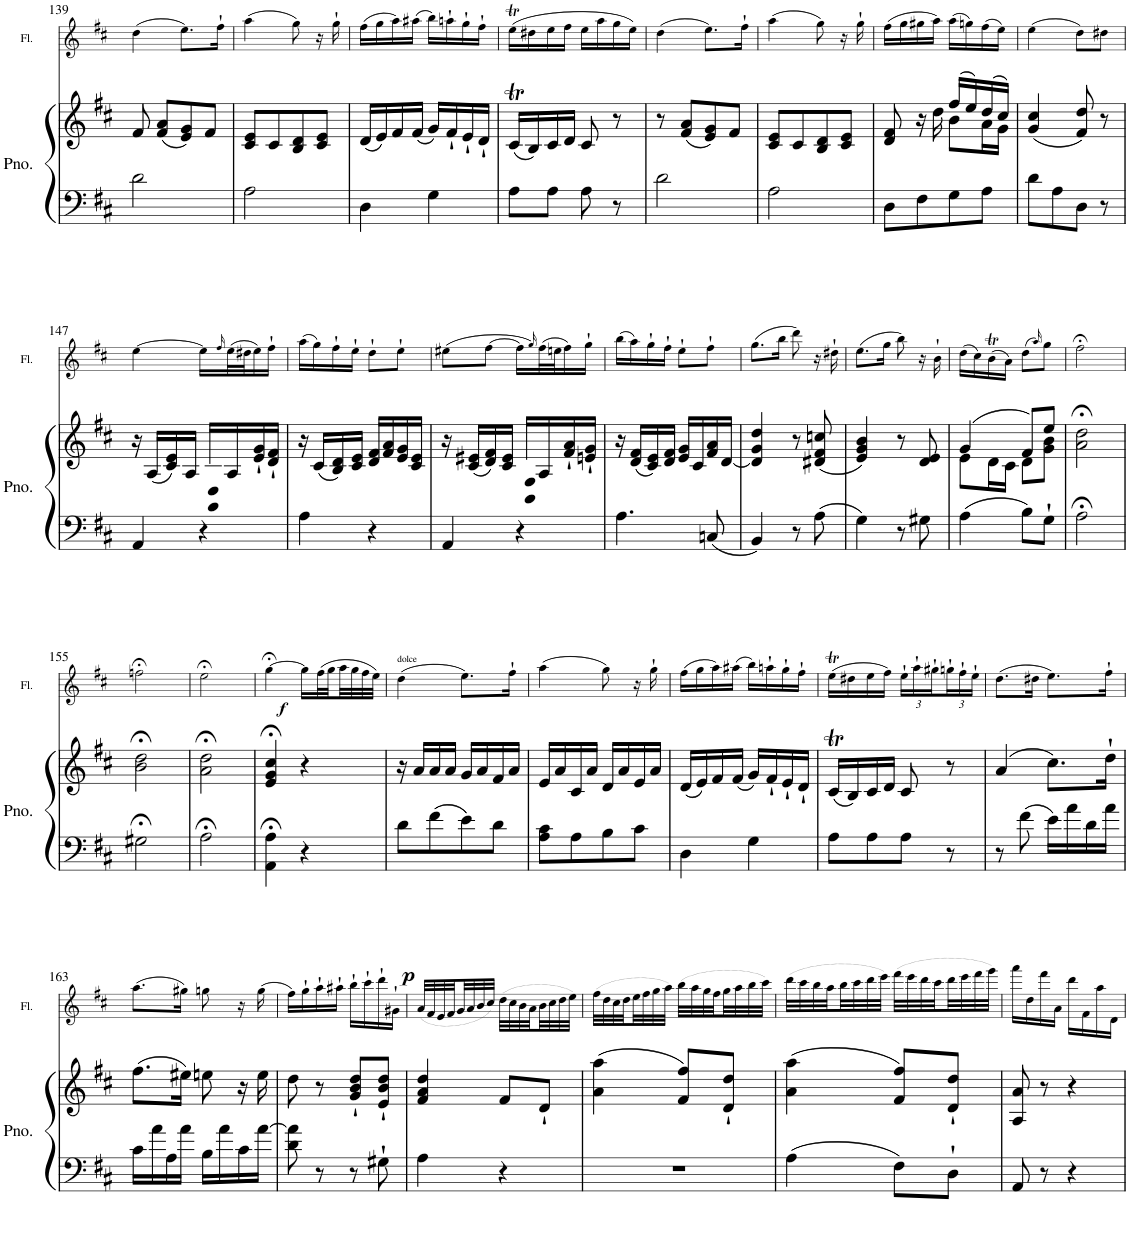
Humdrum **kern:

**kern	**kern	**dynam	**kern	**dynam
*part2	*part2	*part2	*part1	*part1
*staff3	*staff2	*staff2/3	*staff1	*staff1
*I"Piano	*	*	*I"Flute	*
*I'Pno.	*	*	*I'Fl.	*
!!LO:PB:g=z
*clefF4	*clefG2	*	*clefG2	*
*k[f#c#]	*k[f#c#]	*	*k[f#c#]	*
*M2/4	*M2/4	*	*M2/4	*
=139	=139	=139	=139	=139
2d\	8f#/	.	(4dd\	.
.	(8f#/ 8a/L	.	.	.
.	8e/ 8g/)	.	8.ee\L)	.
.	8f#/J	.	.	.
.	.	.	16ff#`\Jk	.
=140	=140	=140	=140	=140
2A\	8c#/ 8e/L	.	(4aa\	.
.	8c#/	.	.	.
.	8B/ 8d/	.	8gg\)	.
.	8c#/ 8e/J	.	16r	.
.	.	.	16gg`\	.
=141	=141	=141	=141	=141
4D\	(16d/LL	.	(16ff#\LL	.
.	16e/)	.	16gg\	.
.	16f#/	.	16aa\)	.
.	(16f#/JJ	.	(16aa#X\JJ	.
4G\	16g/LL)	.	16bb\LL)	.
.	16f#`/	.	16aan`\	.
.	16e`/	.	16gg`\	.
.	16d`/JJ	.	16ff#`\JJ	.
=142	=142	=142	=142	=142
8A\L	(16c#t/LL	.	(16eeT\LL	.
.	16B/)	.	16dd#X\	.
8A\J	16c#/	.	16ee\	.
.	16d/JJ	.	16ff#\JJ	.
8A\	8c#/	.	16ee\LL	.
.	.	.	16aa\	.
8r	8r	.	16gg\	.
.	.	.	16ee\JJ)	.
=143	=143	=143	=143	=143
2d\	8r	.	(4dd\	.
.	(8f#/ 8a/L	.	.	.
.	8e/ 8g/)	.	8.ee\L)	.
.	8f#/J	.	.	.
.	.	.	16ff#`\Jk	.
=144	=144	=144	=144	=144
2A\	8c#/ 8e/L	.	(4aa\	.
.	8c#/	.	.	.
.	8B/ 8d/	.	8gg\)	.
.	8c#/ 8e/J	.	16r	.
.	.	.	16gg`\	.
=145	=145	=145	=145	=145
*	*^	*	*	*
8D\L	8d/ 8f#/	4ryy	.	(16ff#\LL	.
.	.	.	.	16gg\	.
8F#\	16r	.	.	16gg#X\	.
.	16dd\	.	.	16aa\JJ)	.
8G\	(16ff#/LL	8b\L	.	(16aa\LL	.
.	16ee/)	.	.	16ggn\)	.
8A\J	(16dd/	16a\L	.	(16ff#\	.
.	16cc#/JJ)	16g\JJ	.	16ee\JJ)	.
*	*v	*v	*	*	*
=146	=146	=146	=146	=146
8d\L	(4g/ 4cc#/	.	(4ee\	.
8A\	.	.	.	.
8D\J	8f#/ 8dd/)	.	8dd\L)	.
8r	8r	.	8dd#X\J	.
!!LO:LB:g=z
=147	=147	=147	=147	=147
4AA/	16r	.	[4ee\	.
.	(16A/LL	.	.	.
.	16c#/ 16e/)	.	.	.
.	16A/JJ	.	.	.
4r	16c#/ 16e/LL	.	16ee\LL]	.
.	.	.	16qff#/	.
.	16A/	.	(32ee\L	.
.	.	.	32dd#X\J	.
.	16e/` 16g/`	.	16ee\)	.
.	16d/` 16f#/`JJ	.	16ff#`\JJ	.
=148	=148	=148	=148	=148
4A\	16r	.	(16aa\LL	.
.	(16c#/LL	.	16gg\)	.
.	16B/ 16d/)	.	16ff#`\	.
.	16c#/ 16e/JJ	.	16ee`\JJ	.
4r	16d/ 16f#/LL	.	8dd`\L	.
.	16f#/ 16a/	.	.	.
.	16e/ 16g/	.	8ee`\J	.
.	16c#/ 16e/JJ	.	.	.
=149	=149	=149	=149	=149
4AA/	16r	.	(8ee#X\L	.
.	(16c#/ 16e#X/LL	.	.	.
.	16d/ 16f#/)	.	[8ff#\J	.
.	16c#/ 16e#X/JJ	.	.	.
4r	16d/ 16f#/LL	.	16ff#\LL]	.
.	.	.	16qgg/)	.
.	16A/	.	(32ff#\L	.
.	.	.	32een\J	.
.	16f#/` 16a/`	.	16ff#\)	.
.	16en/` 16g/`JJ	.	16gg`\JJ	.
=150	=150	=150	=150	=150
4.A\	16r	.	(16bb\LL	.
.	(16d/ 16f#/LL	.	16aa\)	.
.	16c#/ 16e/)	.	16gg`\	.
.	16d/ 16f#/JJ	.	16ff#`\JJ	.
.	16e/ 16g/LL	.	8ee`\L	.
.	16c#/	.	.	.
8Cn/	16f#/ 16a/	.	8ff#`\J	.
.	[16d/JJ	.	.	.
=151	=151	=151	=151	=151
4BB/	4d/] 4g/ 4dd/	.	(8.gg\L	.
.	.	.	16bb\Jk	.
8r	8r	.	8ddd\)	.
8A\	(8d#X/ 8f#/ 8ccn/	.	16r	.
.	.	.	16dd#X`\	.
=152	=152	=152	=152	=152
4G\	4e/ 4g/ 4b/)	.	(8.ee\L	.
.	.	.	16gg\Jk	.
8r	8r	.	8bb\)	.
8G#X\	8d/ 8e/	.	16r	.
.	.	.	16b`\	.
=153	=153	=153	=153	=153
*	*^	*	*	*
4A\	(4g/	8e\L	.	(16dd\LL	.
.	.	.	.	16cc#\)	.
.	.	16d\L	.	(16bT\	.
.	.	16c#\JJ	.	16a\JJ)	.
8B\L	8f#/L)	8d\L	.	(8dd\L	.
.	.	.	.	16qaa/)	.
8G`\J	8ee/J	8g\ 8b\J	.	8gg\J	.
*	*v	*v	*	*	*
=154	=154	=154	=154	=154
2A;<\	2a\;< 2dd\;<	.	2ff#;<\	.
!!LO:LB:g=z
=155	=155	=155	=155	=155
2G#X;<\	2b\;< 2dd\;<	.	2ffn;<\	.
=156	=156	=156	=156	=156
2A;<\	2a\;< 2dd\;<	.	2ee;<\	.
=157	=157	=157	=157	=157
!	!	!	!	!LO:DY:b
4AA\;< 4A\;<	4e/;< 4g/;< 4cc#/;<	.	[4gg;<\	f
4r	4r	.	16gg\LL]	.
.	.	.	(32ff#\L	.
.	.	.	32gg\	.
.	.	.	32aa\	.
.	.	.	32gg\	.
.	.	.	32ff#\	.
.	.	.	32ee\JJJ)	.
=158	=158	=158	=158	=158
!	!	!	!LO:TX:a:t=dolce	!
!	!	!LO:DY:b=2	!	!
8d\L	16r	p	(4dd\	.
.	16a/LL	.	.	.
8f#\	16a/	.	.	.
.	16a/JJ	.	.	.
8e\	16g/LL	.	8.ee\L)	.
.	16a/	.	.	.
8d\J	16f#/	.	.	.
.	16a/JJ	.	16ff#`\Jk	.
=159	=159	=159	=159	=159
8A\ 8c#\L	16e/LL	.	(4aa\	.
.	16a/	.	.	.
8A\	16c#/	.	.	.
.	16a/JJ	.	.	.
8B\	16d/LL	.	8gg\)	.
.	16a/	.	.	.
8c#\J	16e/	.	16r	.
.	16a/JJ	.	16gg`\	.
=160	=160	=160	=160	=160
4D\	(16d/LL	.	(16ff#\LL	.
.	16e/)	.	16gg\	.
.	16f#/	.	16aa\)	.
.	(16f#/JJ	.	(16aa#X\JJ	.
4G\	16g/LL)	.	16bb\LL)	.
.	16f#`/	.	16aan`\	.
.	16e`/	.	16gg`\	.
.	16d`/JJ	.	16ff#`\JJ	.
=161	=161	=161	=161	=161
8A\L	(16c#t/LL	.	(16eeT\LL	.
.	16B/)	.	16dd#X\	.
8A\	16c#/	.	16ee\	.
.	16d/JJ	.	16ff#\JJ)	.
*	*	*	*Xbrackettup	*
8A\J	8c#/	.	24ee`\LL	.
.	.	.	24aa`\	.
.	.	.	24gg#X`\	.
8r	8r	.	24ggn`\	.
.	.	.	24ff#`\	.
.	.	.	24ee`\JJ	.
=162	=162	=162	=162	=162
8r	(4a/	.	(8.dd\L	.
8f#\	.	.	.	.
.	.	.	16dd#X\Jk	.
16e\LL	8.cc#\L)	.	8.ee\L)	.
16a\	.	.	.	.
16d\	.	.	.	.
16a\JJ	16dd`\Jk	.	16ff#`\Jk	.
!!LO:LB:g=z
=163	=163	=163	=163	=163
16c#\LL	(8.ff#\L	.	(8.aa\L	.
16a\	.	.	.	.
16A\	.	.	.	.
16a\JJ	16ee#X\Jk)	.	16gg#X\Jk)	.
16B\LL	8een\	.	8ggn\	.
16a\	.	.	.	.
16c#\	16r	.	16r	.
[16a\JJ	16ee\	.	(16gg\	.
=164	=164	=164	=164	=164
8d\ 8a\]	8dd\	.	16ff#\LL)	.
.	.	.	16gg`\	.
8r	8r	.	16aa`\	.
.	.	.	16aa#X`\JJ	.
8r	8g/` 8b/` 8dd/`L	.	16bb`\LL	.
.	.	.	16ccc#`\	.
8G#X`\	8e/` 8b/` 8dd/`J	.	16ddd`\	.
.	.	.	16g#X`\JJ	.
=165	=165	=165	=165	=165
4A\	4f#/ 4a/ 4dd/	.	(32a/LLL	.
.	.	.	32f#/	.
.	.	.	32e/	.
.	.	.	32f#/	.
.	.	.	32g/	.
.	.	.	32a/	.
.	.	.	32b/	.
.	.	.	32cc#/JJJ)	.
4r	8f#/L	.	(32dd\LLL	.
.	.	.	32cc#\	.
.	.	.	32b\	.
.	.	.	32a\	.
.	8d`/J	.	32b\	.
.	.	.	32cc#\	.
.	.	.	32dd\	.
.	.	.	32ee\JJJ)	.
=166	=166	=166	=166	=166
2r	(4a\ 4aa\	.	(32ff#\LLL	.
.	.	.	32dd\	.
.	.	.	32cc#\	.
.	.	.	32dd\	.
.	.	.	32ee\	.
.	.	.	32ff#\	.
.	.	.	32gg\	.
.	.	.	32aa\JJJ)	.
.	8f#/ 8ff#/L)	.	(32bb\LLL	.
.	.	.	32aa\	.
.	.	.	32gg\	.
.	.	.	32ff#\	.
.	8d/` 8dd/`J	.	32gg\	.
.	.	.	32aa\	.
.	.	.	32bb\	.
.	.	.	32ccc#\JJJ)	.
=167	=167	=167	=167	=167
4A\	(4a\ 4aa\	.	(32ddd\LLL	.
.	.	.	32ccc#\	.
.	.	.	32bb\	.
.	.	.	32aa\	.
.	.	.	32bb\	.
.	.	.	32ccc#\	.
.	.	.	32ddd\	.
.	.	.	32eee\JJJ)	.
8F#\L	8f#/ 8ff#/L)	.	(32fff#\LLL	.
.	.	.	32eee\	.
.	.	.	32ddd\	.
.	.	.	32ccc#\	.
8D`\J	8d/` 8dd/`J	.	32ddd\	.
.	.	.	32eee\	.
.	.	.	32fff#\	.
.	.	.	32ggg\JJJ)	.
=168	=168	=168	=168	=168
8AA/	8A/ 8a/	.	16aaa\LL	.
.	.	.	16dd\	.
8r	8r	.	16fff#\	.
.	.	.	16a\JJ	.
4r	4r	.	16ddd\LL	.
.	.	.	16f#\	.
.	.	.	16aa\	.
.	.	.	16d\JJ	.
=	=	=	=	=
*-	*-	*-	*-	*-
